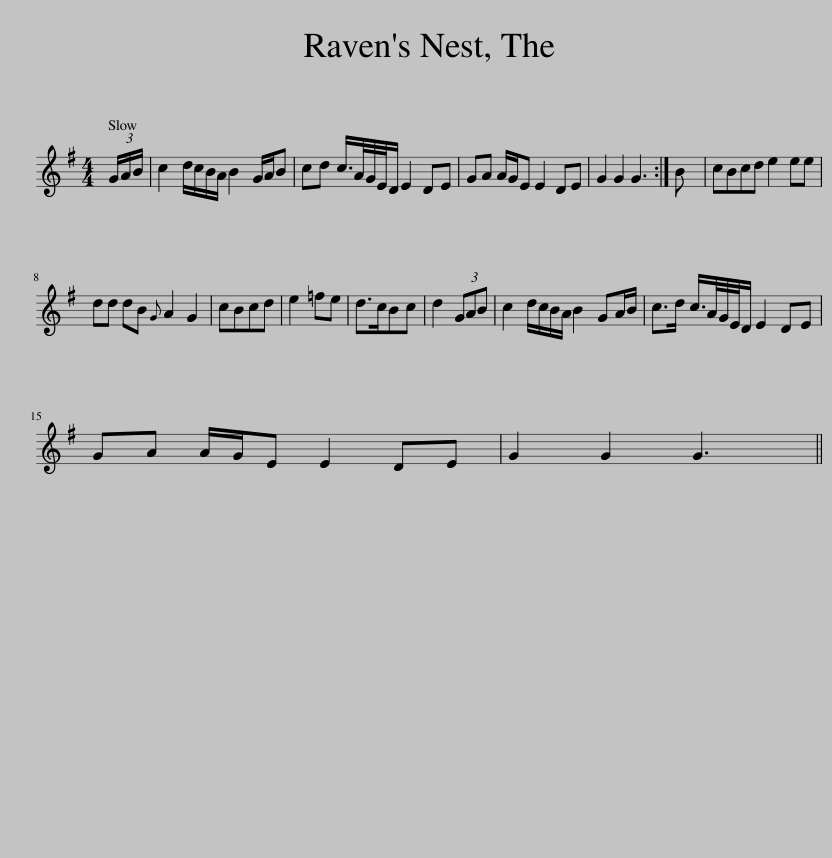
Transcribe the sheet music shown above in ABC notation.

X:1
L:1/8
M:4/4
I:linebreak $
K:G
V:1 treble
V:1
 (3G/A/B/ | c2 d/c/B/A/ B2 G/A/B | cd c/>A/G/4E/4D/ E2 DE | GA A/G/E E2 DE | G2 G2 G3 :| %5
 B | cBcd e2 ee |$ dd dB{G} A2 G2 | cBcd | e2 =fe | %10
 d>cBc | d2 (3GAB | c2 d/c/B/A/ B2 GA/B/ | c>d c/>A/G/4E/4D/ E2 DE |$ GA A/G/E E2 DE | %15
 G2 G2 G3 || %16
